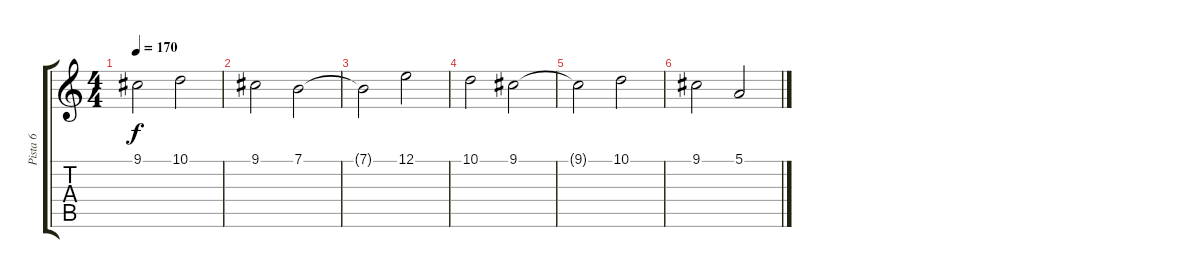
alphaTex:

\track ("Pista 6" "Pista 6") {instrument lead1square}
\staff {score tabs}
\tuning (E4 B3 G3 D3 A2 E2) {hide}
\ts (4 4)
\tempo 170
\clef g2
\ks c
9.1{t}.2{dy f} 10.1.2 |
9.1.2 7.1.2 |
7.1{t}.2 12.1.2 |
10.1.2 9.1.2 |
9.1{t}.2 10.1.2 |
9.1.2 5.1.2
